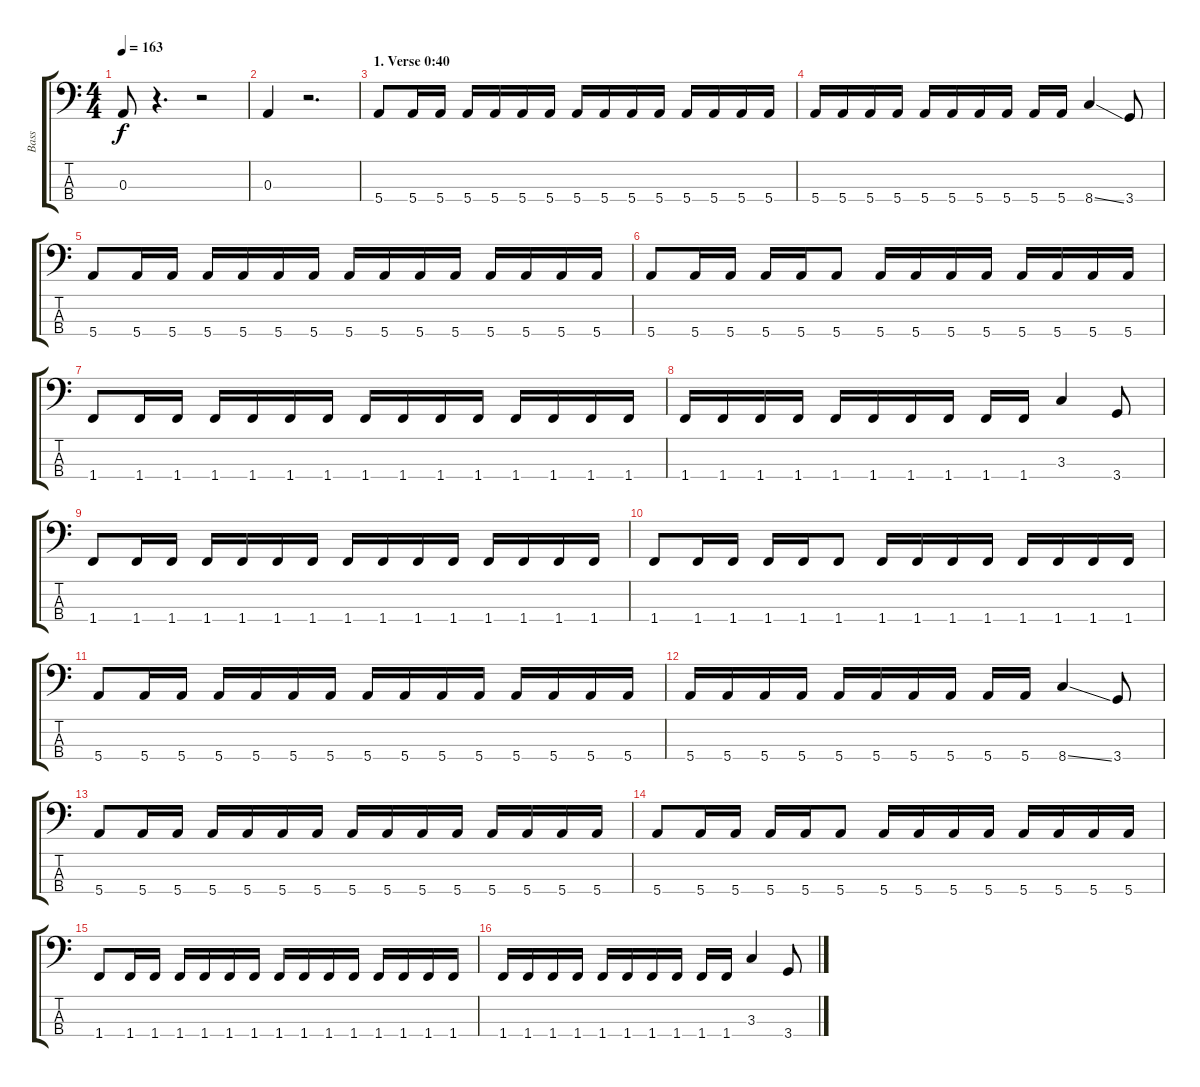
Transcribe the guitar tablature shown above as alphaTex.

\track ("Bass" "Bass") {instrument electricbassfinger}
\staff {score tabs}
\tuning (G2 D2 A1 E1) {hide}
\ts (4 4)
\tempo 163
\clef f4
\ks c
0.3.8{dy f} r.4{d} r.2 |
0.3.4 r.2{d} |
\section ("" "1. Verse 0:40")
5.4.8 5.4.16 5.4.16 5.4.16 5.4.16 5.4.16 5.4.16 5.4.16 5.4.16 5.4.16 5.4.16 5.4.16 5.4.16 5.4.16 5.4.16 |
5.4.16 5.4.16 5.4.16 5.4.16 5.4.16 5.4.16 5.4.16 5.4.16 5.4.16 5.4.16 8.4{ss}.4 3.4.8 |
5.4.8 5.4.16 5.4.16 5.4.16 5.4.16 5.4.16 5.4.16 5.4.16 5.4.16 5.4.16 5.4.16 5.4.16 5.4.16 5.4.16 5.4.16 |
5.4.8 5.4.16 5.4.16 5.4.16 5.4.16 5.4.8 5.4.16 5.4.16 5.4.16 5.4.16 5.4.16 5.4.16 5.4.16 5.4.16 |
1.4.8 1.4.16 1.4.16 1.4.16 1.4.16 1.4.16 1.4.16 1.4.16 1.4.16 1.4.16 1.4.16 1.4.16 1.4.16 1.4.16 1.4.16 |
1.4.16 1.4.16 1.4.16 1.4.16 1.4.16 1.4.16 1.4.16 1.4.16 1.4.16 1.4.16 3.3.4 3.4.8 |
1.4.8 1.4.16 1.4.16 1.4.16 1.4.16 1.4.16 1.4.16 1.4.16 1.4.16 1.4.16 1.4.16 1.4.16 1.4.16 1.4.16 1.4.16 |
1.4.8 1.4.16 1.4.16 1.4.16 1.4.16 1.4.8 1.4.16 1.4.16 1.4.16 1.4.16 1.4.16 1.4.16 1.4.16 1.4.16 |
5.4.8 5.4.16 5.4.16 5.4.16 5.4.16 5.4.16 5.4.16 5.4.16 5.4.16 5.4.16 5.4.16 5.4.16 5.4.16 5.4.16 5.4.16 |
5.4.16 5.4.16 5.4.16 5.4.16 5.4.16 5.4.16 5.4.16 5.4.16 5.4.16 5.4.16 8.4{ss}.4 3.4.8 |
5.4.8 5.4.16 5.4.16 5.4.16 5.4.16 5.4.16 5.4.16 5.4.16 5.4.16 5.4.16 5.4.16 5.4.16 5.4.16 5.4.16 5.4.16 |
5.4.8 5.4.16 5.4.16 5.4.16 5.4.16 5.4.8 5.4.16 5.4.16 5.4.16 5.4.16 5.4.16 5.4.16 5.4.16 5.4.16 |
1.4.8 1.4.16 1.4.16 1.4.16 1.4.16 1.4.16 1.4.16 1.4.16 1.4.16 1.4.16 1.4.16 1.4.16 1.4.16 1.4.16 1.4.16 |
1.4.16 1.4.16 1.4.16 1.4.16 1.4.16 1.4.16 1.4.16 1.4.16 1.4.16 1.4.16 3.3.4 3.4.8
